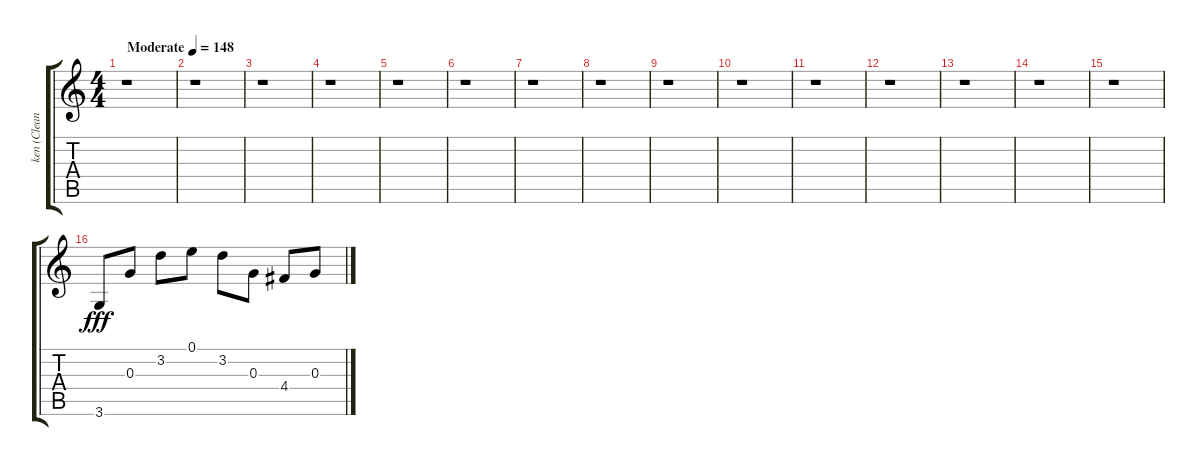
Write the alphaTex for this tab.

\track ("ken (Clean Guitar)" "ken (Clean") {instrument electricguitarclean}
\staff {score tabs}
\tuning (E4 B3 G3 D3 A2 E2) {hide}
\ts (4 4)
\tempo (148 "Moderate")
\clef g2
\ks c
r.1{dy fff instrument electricguitarclean} |
r.1 |
r.1 |
r.1 |
r.1 |
r.1 |
r.1 |
r.1 |
r.1 |
r.1 |
r.1 |
r.1 |
r.1 |
r.1 |
r.1 |
3.6.8 0.3.8 3.2.8 0.1.8 3.2.8 0.3.8 4.4.8 0.3.8
